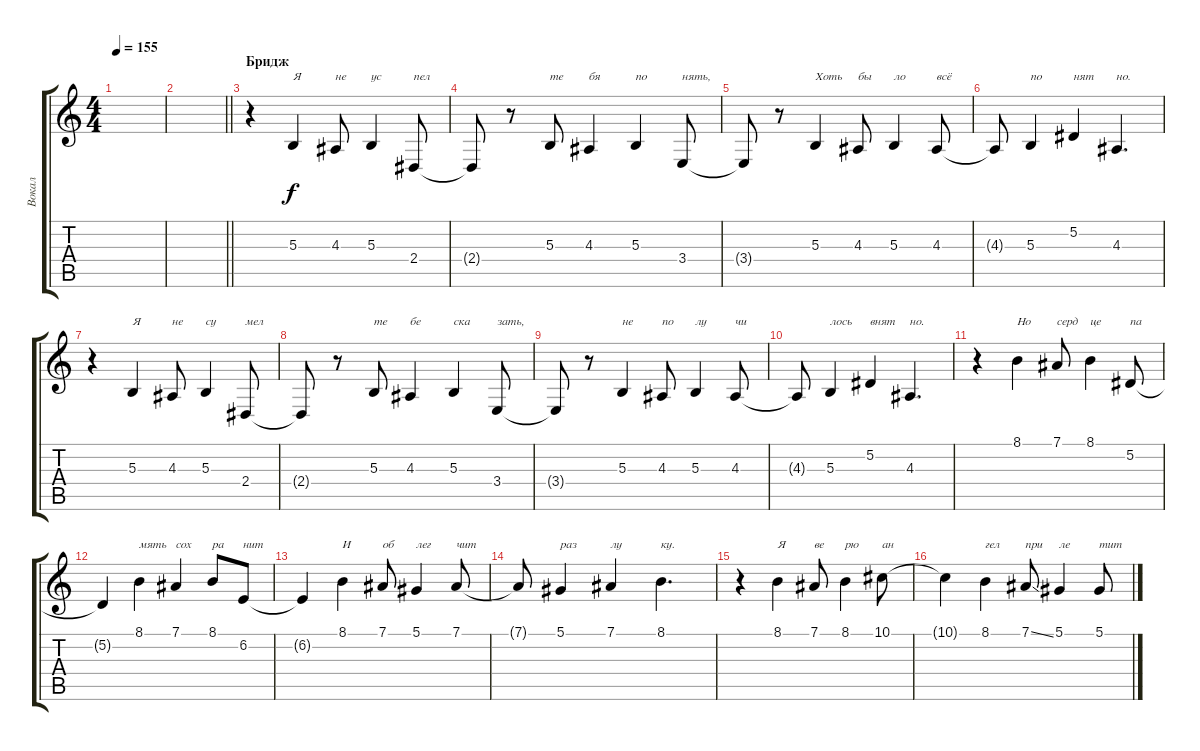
\track ("Вокал" "Вокал") {instrument bassoon}
\staff {score tabs}
\tuning (Eb4 Bb3 Gb3 Db3 Ab2 Eb2) {hide}
\ts (4 4)
\tempo 155
\clef g2
\ks c
|
\barLineRight lightlight
|
\section ("" "Бридж")
r.4{volume 16} 5.3.4{txt "Я"} 4.3.8{txt "не"} 5.3.4{txt "ус"} 2.4.8{txt "пел"} |
2.4{t}.8 r.8 5.3.8{txt "те"} 4.3.4{txt "бя"} 5.3.4{txt "по"} 3.4.8{txt "нять,"} |
3.4{t}.8 r.8 5.3.4{txt "Хоть"} 4.3.8{txt "бы"} 5.3.4{txt "ло"} 4.3.8{txt "всё"} |
4.3{t}.8 5.3.4{txt "по"} 5.2.4{txt "нят"} 4.3.4{d txt "но."} |
r.4 5.3.4{txt "Я"} 4.3.8{txt "не"} 5.3.4{txt "су"} 2.4.8{txt "мел"} |
2.4{t}.8 r.8 5.3.8{txt "те"} 4.3.4{txt "бе"} 5.3.4{txt "ска"} 3.4.8{txt "зать,"} |
3.4{t}.8 r.8 5.3.4{txt "не"} 4.3.8{txt "по"} 5.3.4{txt "лу"} 4.3.8{txt "чи"} |
4.3{t}.8 5.3.4{txt "лось"} 5.2.4{txt "внят"} 4.3.4{d txt "но."} |
r.4 8.1.4{txt "Но"} 7.1.8{txt "серд"} 8.1.4{txt "це"} 5.2.8{txt "па"} |
5.2{t}.4 8.1.4{txt "мять"} 7.1.4{txt "сох"} 8.1.8{txt "ра"} 6.2.8{txt "нит"} |
6.2{t}.4 8.1.4{txt "И"} 7.1.8{txt "об"} 5.1.4{txt "лег"} 7.1.8{txt "чит"} |
7.1{t}.8 5.1.4{txt "раз"} 7.1.4{txt "лу"} 8.1.4{d txt "ку."} |
r.4 8.1.4{txt "Я"} 7.1.8{txt "ве"} 8.1.4{txt "рю"} 10.1.8{txt "ан"} |
10.1{t}.4 8.1.4{txt "гел"} 7.1{ss}.8{txt "при"} 5.1.4{txt "ле"} 5.1.8{txt "тит"}
